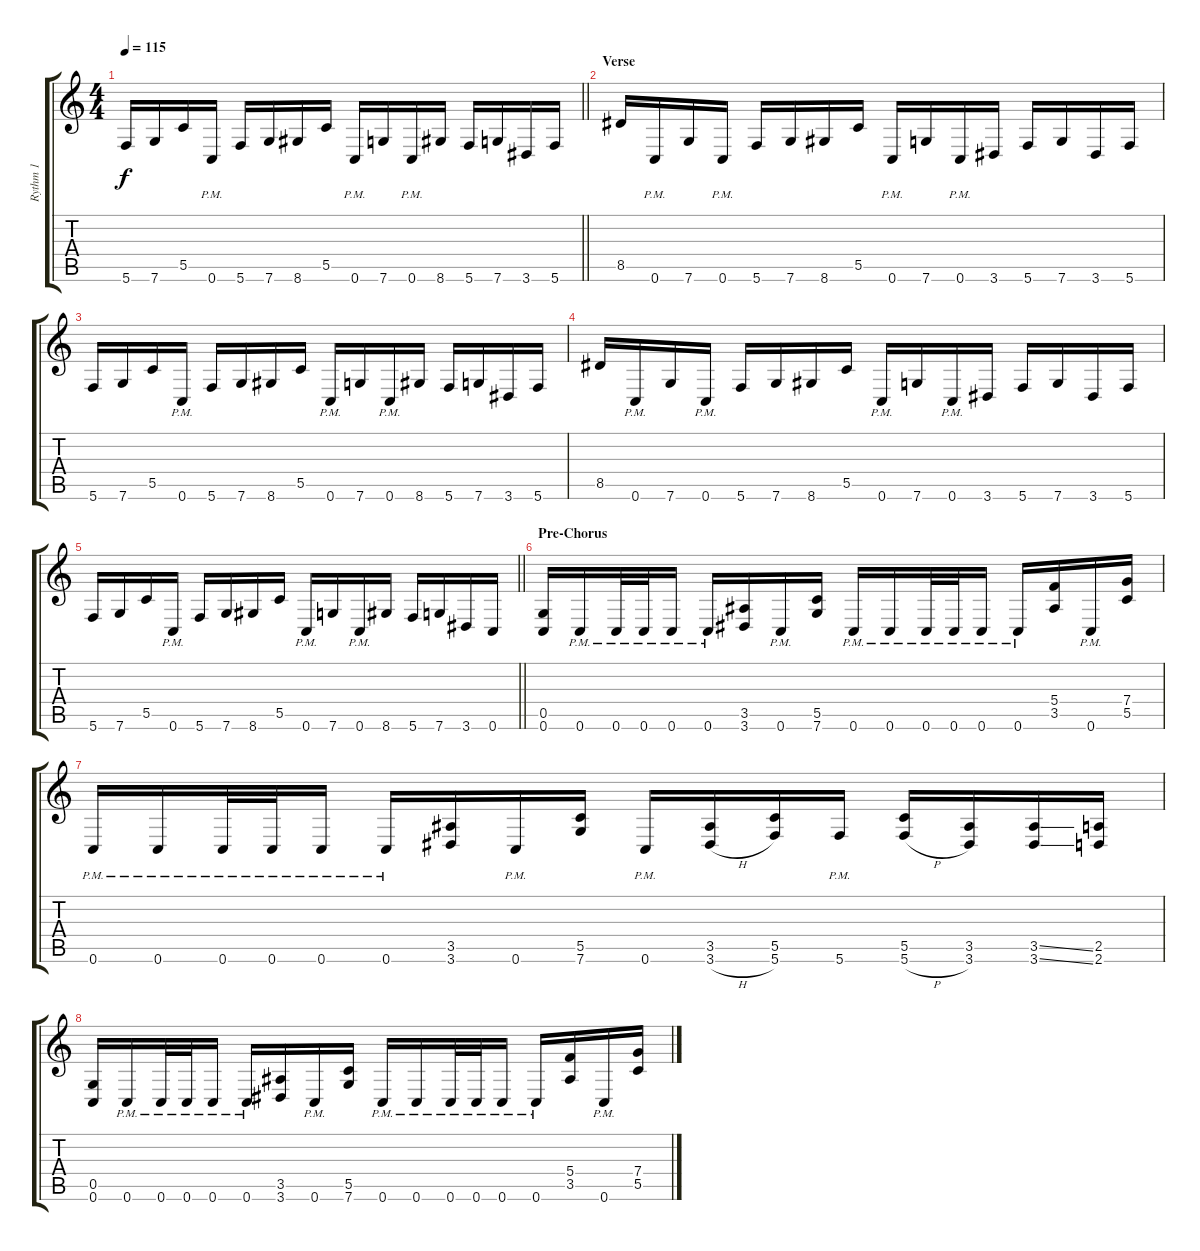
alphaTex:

\track ("Rythm 1" "Rythm 1") {instrument distortionguitar}
\staff {score tabs}
\tuning (D4 A3 F3 C3 G2 C2) {hide}
\ts (4 4)
\tempo 115
\clef g2
\barLineRight lightlight
\ks c
5.6.16{dy f} 7.6.16 5.5.16 0.6{pm}.16 5.6.16 7.6.16 8.6.16 5.5.16 0.6{pm}.16 7.6.16 0.6{pm}.16 8.6.16 5.6.16 7.6.16 3.6.16 5.6.16 |
\section ("" "Verse")
8.5.16 0.6{pm}.16 7.6.16 0.6{pm}.16 5.6.16 7.6.16 8.6.16 5.5.16 0.6{pm}.16 7.6.16 0.6{pm}.16 3.6.16 5.6.16 7.6.16 3.6.16 5.6.16 |
5.6.16 7.6.16 5.5.16 0.6{pm}.16 5.6.16 7.6.16 8.6.16 5.5.16 0.6{pm}.16 7.6.16 0.6{pm}.16 8.6.16 5.6.16 7.6.16 3.6.16 5.6.16 |
8.5.16 0.6{pm}.16 7.6.16 0.6{pm}.16 5.6.16 7.6.16 8.6.16 5.5.16 0.6{pm}.16 7.6.16 0.6{pm}.16 3.6.16 5.6.16 7.6.16 3.6.16 5.6.16 |
\barLineRight lightlight
5.6.16 7.6.16 5.5.16 0.6{pm}.16 5.6.16 7.6.16 8.6.16 5.5.16 0.6{pm}.16 7.6.16 0.6{pm}.16 8.6.16 5.6.16 7.6.16 3.6.16 0.6.16 |
\section ("" "Pre-Chorus")
(0.5 0.6).16 0.6{pm}.16 0.6{pm}.32 0.6{pm}.32 0.6{pm}.16 0.6{pm}.16 (3.5 3.6).16 0.6{pm}.16 (5.5 7.6).16 0.6{pm}.16 0.6{pm}.16 0.6{pm}.32 0.6{pm}.32 0.6{pm}.16 0.6{pm}.16 (5.4 3.5).16 0.6{pm}.16 (7.4 5.5).16 |
0.6{pm}.16 0.6{pm}.16 0.6{pm}.32 0.6{pm}.32 0.6{pm}.16 0.6{pm}.16 (3.5 3.6).16 0.6{pm}.16 (5.5 7.6).16 0.6{pm}.16 (3.5 3.6{h}).16 (5.5 5.6).16 5.6{pm}.16 (5.5 5.6{h}).16 (3.5 3.6).16 (3.5{ss} 3.6{ss}).16 (2.5 2.6).16 |
(0.5 0.6).16 0.6{pm}.16 0.6{pm}.32 0.6{pm}.32 0.6{pm}.16 0.6{pm}.16 (3.5 3.6).16 0.6{pm}.16 (5.5 7.6).16 0.6{pm}.16 0.6{pm}.16 0.6{pm}.32 0.6{pm}.32 0.6{pm}.16 0.6{pm}.16 (5.4 3.5).16 0.6{pm}.16 (7.4 5.5).16
